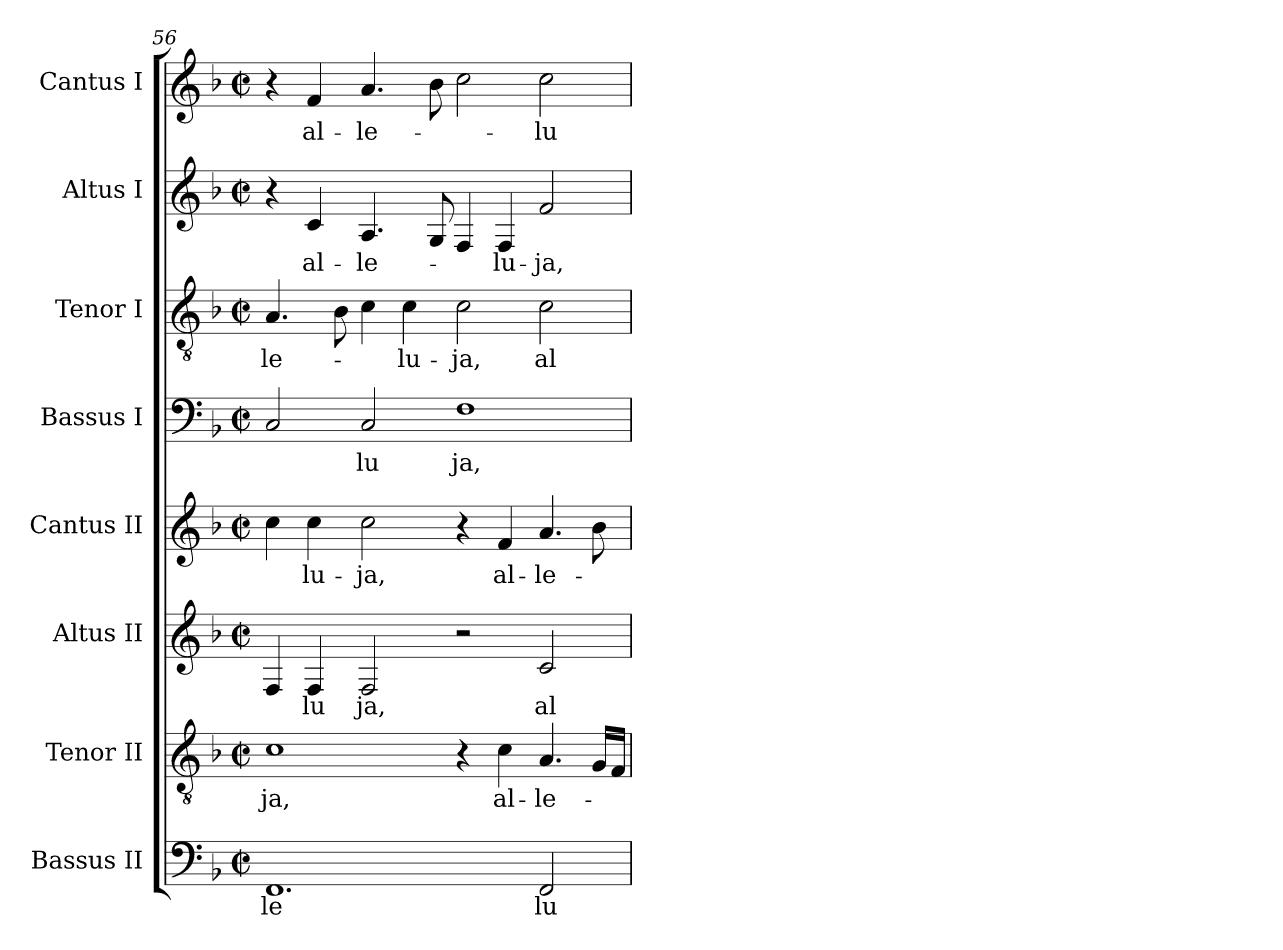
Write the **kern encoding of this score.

**kern	**text	**kern	**text	**kern	**text	**kern	**text	**kern	**text	**kern	**text	**kern	**text	**kern	**text
*part8	*part8	*part7	*part7	*part6	*part6	*part5	*part5	*part4	*part4	*part3	*part3	*part2	*part2	*part1	*part1
*staff8	*staff8	*staff7	*staff7	*staff6	*staff6	*staff5	*staff5	*staff4	*staff4	*staff3	*staff3	*staff2	*staff2	*staff1	*staff1
*I"Bassus II	*	*I"Tenor II	*	*I"Altus II	*	*I"Cantus II	*	*I"Bassus I	*	*I"Tenor I	*	*I"Altus I	*	*I"Cantus I	*
*clefF4	*	*clefGv2	*	*clefG2	*	*clefG2	*	*clefF4	*	*clefGv2	*	*clefG2	*	*clefG2	*
*k[b-]	*	*k[b-]	*	*k[b-]	*	*k[b-]	*	*k[b-]	*	*k[b-]	*	*k[b-]	*	*k[b-]	*
*F:	*	*F:	*	*F:	*	*F:	*	*F:	*	*F:	*	*F:	*	*F:	*
*M2/2	*	*M2/2	*	*M2/2	*	*M2/2	*	*M2/2	*	*M2/2	*	*M2/2	*	*M2/2	*
*met(c|)	*	*met(c|)	*	*met(c|)	*	*met(c|)	*	*met(c|)	*	*met(c|)	*	*met(c|)	*	*met(c|)	*
=56	=56	=56	=56	=56	=56	=56	=56	=56	=56	=56	=56	=56	=56	=56	=56
!	!LO:LY:b:cj	!	!LO:LY:b:cj	!	!	!	!	!	!	!	!LO:LY:b:cj	!	!	!	!
1.FF	le	1c	-ja,	4F/	.	4cc\	.	2C/	.	4.A/	-le-	4r	.	4r	.
!	!	!	!	!	!LO:LY:b:cj	!	!LO:LY:b:cj	!	!	!	!	!	!LO:LY:b:cj	!	!LO:LY:b:cj
.	.	.	.	4F/	lu	4cc\	-lu-	.	.	.	.	4c/	al-	4f/	al-
.	.	.	.	.	.	.	.	.	.	8B-\	.	.	.	.	.
!	!	!	!	!	!LO:LY:b:cj	!	!LO:LY:b:cj	!	!LO:LY:b:cj	!	!	!	!LO:LY:b:cj	!	!LO:LY:b:cj
.	.	.	.	2F/	ja,	2cc\	-ja,	2C/	lu	4c\	.	4.A/	-le-	4.a/	-le-
!	!	!	!	!	!	!	!	!	!	!	!LO:LY:b:cj	!	!	!	!
.	.	.	.	.	.	.	.	.	.	4c\	-lu-	.	.	.	.
.	.	.	.	.	.	.	.	.	.	.	.	8G/	.	8b-\	.
!	!	!	!	!	!	!	!	!	!LO:LY:b:cj	!	!LO:LY:b:cj	!	!	!	!
.	.	4r	.	2r	.	4r	.	1F	ja,	2c\	-ja,	4F/	.	2cc\	.
!	!	!	!LO:LY:b:cj	!	!	!	!LO:LY:b:cj	!	!	!	!	!	!LO:LY:b:cj	!	!
.	.	4c\	al-	.	.	4f/	al-	.	.	.	.	4F/	-lu-	.	.
!	!LO:LY:b:cj	!	!LO:LY:b:cj	!	!LO:LY:b:cj	!	!LO:LY:b:cj	!	!	!	!LO:LY:b:cj	!	!LO:LY:b:cj	!	!LO:LY:b:cj
2FF/	lu	4.A/	-le-	2c/	al	4.a/	-le-	.	.	2c\	al-	2f/	-ja,	2cc\	-lu-
.	.	16G/L	.	.	.	8b-\	.	.	.	.	.	.	.	.	.
.	.	16F/J	.	.	.	.	.	.	.	.	.	.	.	.	.
=	=	=	=	=	=	=	=	=	=	=	=	=	=	=	=
*-	*-	*-	*-	*-	*-	*-	*-	*-	*-	*-	*-	*-	*-	*-	*-
